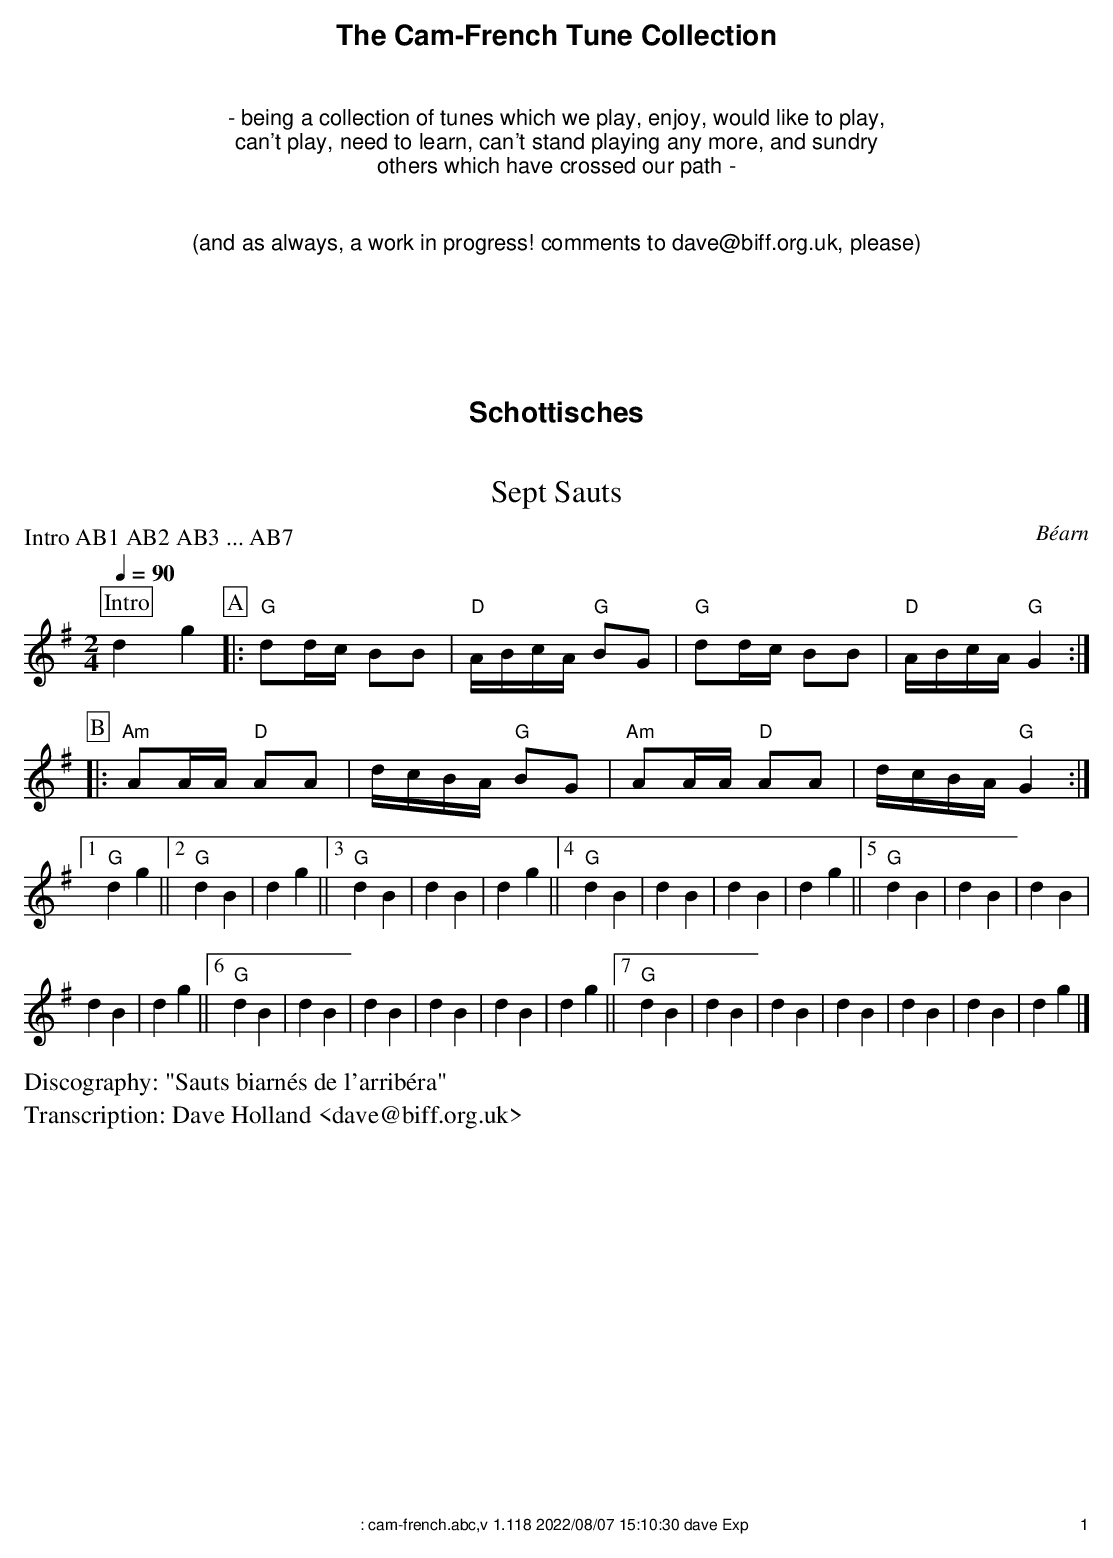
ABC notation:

X:1
T:Sept Sauts
O:B\'earn
M:2/4
L:1/8
P:Intro AB1 AB2 AB3 ... AB7
Q:1/4=90
K:G
P:Intro
d2g2 \
P:A
|:"G"dd/c/ BB|"D"A/B/c/A/ "G"BG|"G"dd/c/ BB|"D"A/B/c/A/ "G"G2:|
P:B
|:"Am"AA/A/ "D"AA|d/c/B/A/ "G"BG|"Am"AA/A/ "D"AA|d/c/B/A/ "G"G2:|
[|]1"G"d2g2||2"G"d2B2|d2g2||3"G"d2B2|d2B2|d2g2||4"G"d2B2|d2B2|d2B2|d2g2||5 \
"G"d2B2|d2B2|d2B2|
d2B2|d2g2||6"G"d2B2|d2B2|d2B2|d2B2|d2B2|d2g2||7"G"d2B2|d2B2|d2B2|d2B2|d2B2|d2B2|d2g2|]
